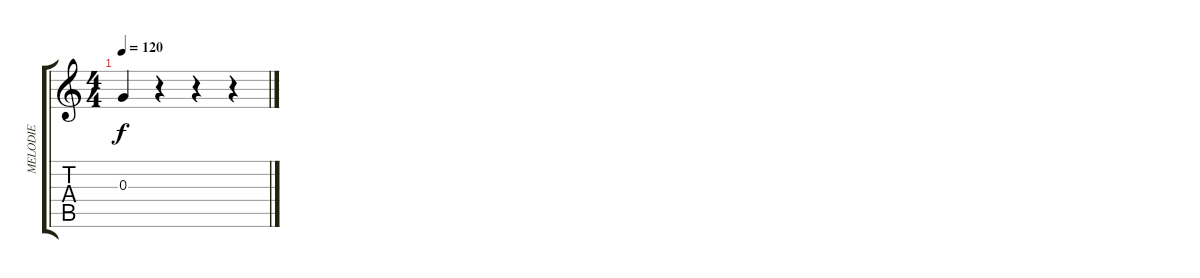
\track ("MELODIE" "MELODIE") {instrument acousticguitarsteel}
\staff {score tabs}
\tuning (E4 B3 G3 D3 A2 E2) {hide}
\ts (4 4)
\tempo 120
\clef g2
\ks c
0.3{t}.4{dy f} r.4 r.4 r.4
